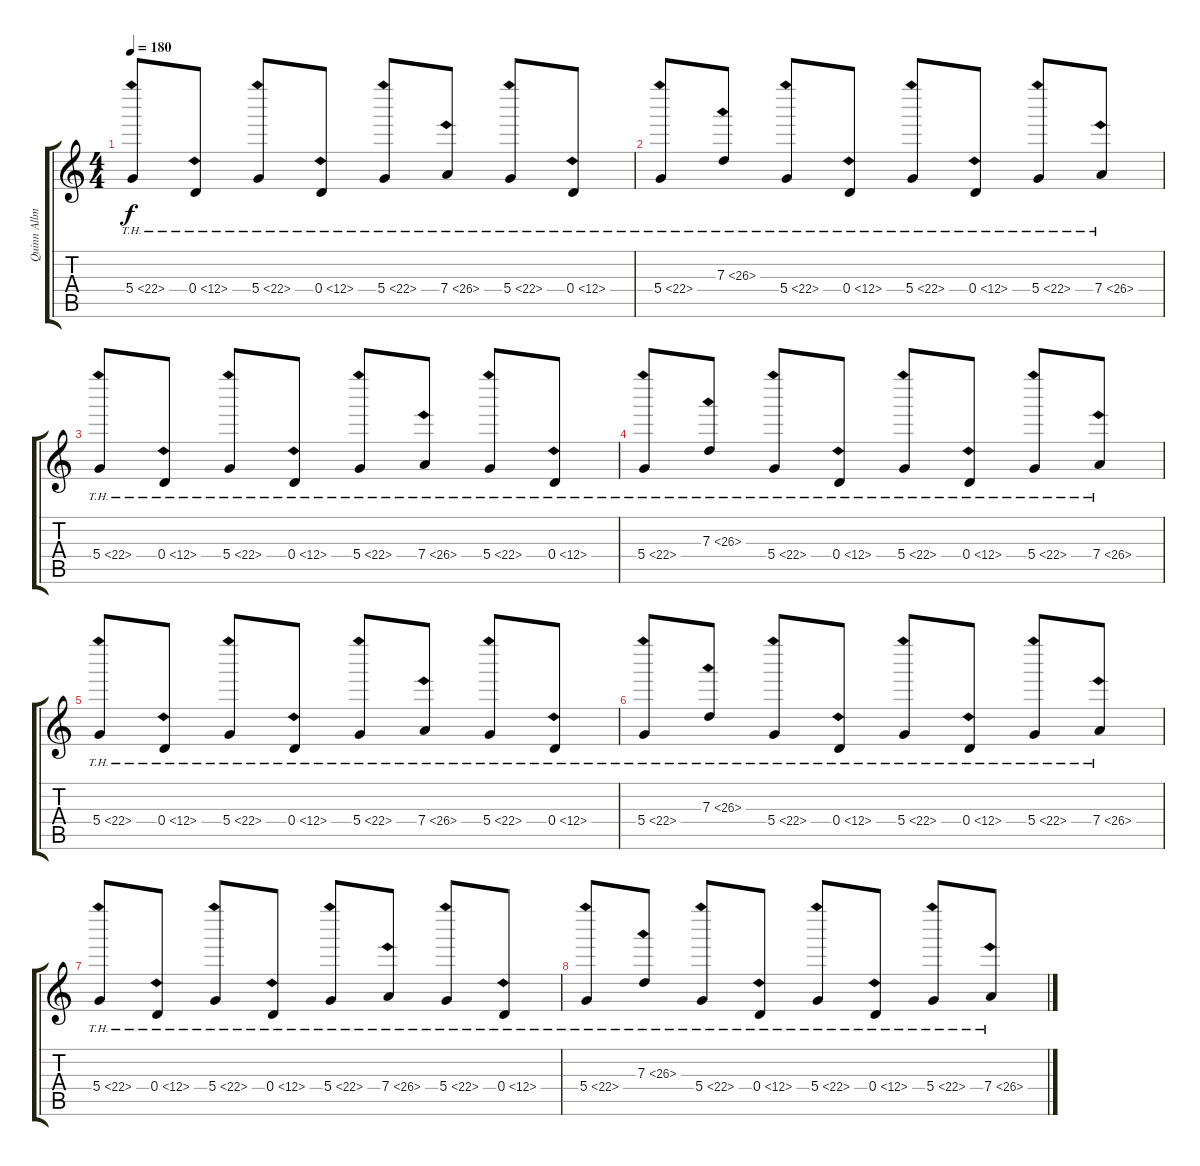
\track ("Quinn Allman I" "Quinn Allm") {instrument distortionguitar}
\staff {score tabs}
\tuning (E4 B3 G3 D3 A2 D2) {hide}
\ts (4 4)
\tempo 180
\clef g2
\ks c
5.4{th 17}.8{dy f} 0.4{th 12}.8 5.4{th 17}.8 0.4{th 12}.8 5.4{th 17}.8 7.4{th 19}.8 5.4{th 17}.8 0.4{th 12}.8 |
5.4{th 17}.8 7.3{th 19}.8 5.4{th 17}.8 0.4{th 12}.8 5.4{th 17}.8 0.4{th 12}.8 5.4{th 17}.8 7.4{th 19}.8 |
5.4{th 17}.8 0.4{th 12}.8 5.4{th 17}.8 0.4{th 12}.8 5.4{th 17}.8 7.4{th 19}.8 5.4{th 17}.8 0.4{th 12}.8 |
5.4{th 17}.8 7.3{th 19}.8 5.4{th 17}.8 0.4{th 12}.8 5.4{th 17}.8 0.4{th 12}.8 5.4{th 17}.8 7.4{th 19}.8 |
5.4{th 17}.8 0.4{th 12}.8 5.4{th 17}.8 0.4{th 12}.8 5.4{th 17}.8 7.4{th 19}.8 5.4{th 17}.8 0.4{th 12}.8 |
5.4{th 17}.8 7.3{th 19}.8 5.4{th 17}.8 0.4{th 12}.8 5.4{th 17}.8 0.4{th 12}.8 5.4{th 17}.8 7.4{th 19}.8 |
5.4{th 17}.8 0.4{th 12}.8 5.4{th 17}.8 0.4{th 12}.8 5.4{th 17}.8 7.4{th 19}.8 5.4{th 17}.8 0.4{th 12}.8 |
5.4{th 17}.8 7.3{th 19}.8 5.4{th 17}.8 0.4{th 12}.8 5.4{th 17}.8 0.4{th 12}.8 5.4{th 17}.8 7.4{th 19}.8
